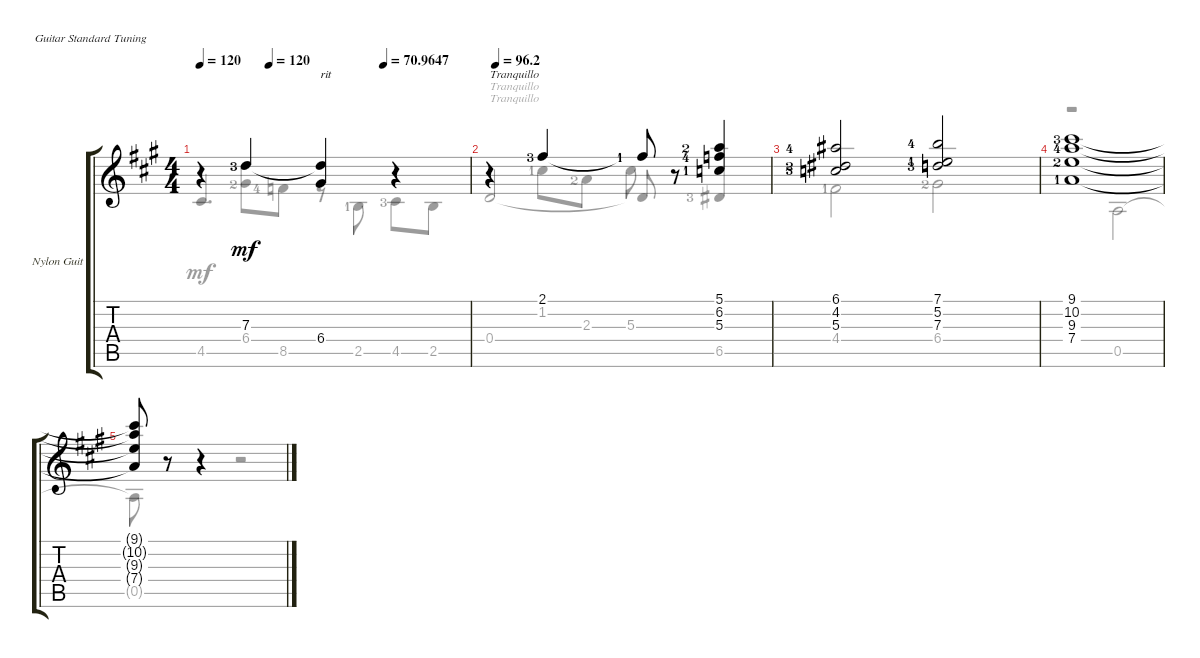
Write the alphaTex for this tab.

\defaultSystemsLayout 4
\bracketExtendMode groupsimilarinstruments
\firstSystemTrackNameOrientation horizontal
\otherSystemsTrackNameOrientation horizontal
\track ("Nylon Guitar" "Nylon Guit") {multiBarRest instrument acousticguitarsteel}
\staff {score tabs}
\tuning (E4 B3 G3 D3 A2 E2)
\voice
\ts (4 4)
\tempo 120
\tempo (120 0.25625)
\tempo (70.9647 0.68125)
\clef g2
\ks a
r.4{dy mf} 7.3{lf 4}.4 (7.3{t} 6.4).4{txt "rit"} r.4 |
\tempo (96.2 0.025)
r.4{txt "Tranquillo"} 2.1{lf 4}.4 2.1{t lf 2}.8 r.8 (5.1{lf 3} 6.2{lf 5} 5.3{lf 2}).4 |
(6.1{lf 5} 4.2{lf 3} 5.3{lf 4}).2 (7.1{lf 5} 5.2{lf 2} 7.3{lf 4}).2 |
(9.1{lf 4} 10.2{lf 5} 9.3{lf 3} 7.4{lf 2}).1 |
(7.4{t} 9.1{t} 10.2{t} 9.3{t}).8 r.8 r.4
\voice
\clef g2
\ottava regular
\simile none
\ks a
4.5.4{d dy mf beam invert} |
0.4.2{txt "Tranquillo" beam invert} 0.4{t}.8{beam invert} r.8 6.5{lf 4}.4{beam invert} |
4.4{lf 2}.2 6.4{lf 3}.2 |
r.2 0.5.2 |
0.5{t}.8 r.8 r.4 r.2
\voice
\clef g2
\ottava regular
\simile none
\ks a
r.4{dy mf} (6.4{lf 3} 7.3{lf 4}).8 8.5{lf 5}.8 r.8{txt "rit"} 2.5{lf 2}.8 4.5{lf 4}.8 2.5.8 |
r.4{txt "Tranquillo"} 1.2{lf 2}.8 2.3{lf 3}.8 5.3.8 |
|
|
